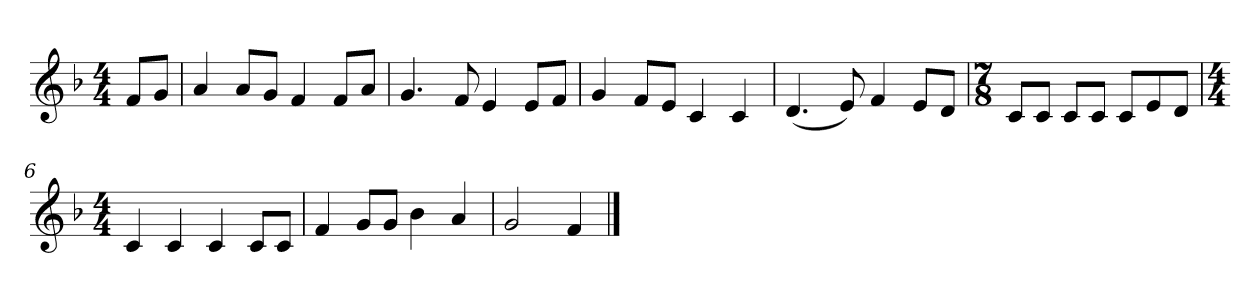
**kern
*part1
*staff1
*k[b-]
*M4/4
*MM120
=
8fL
8gJ
=1
4a
8aL
8gJ
4f
8fL
8aJ
=2
4.g
8f
4e
8eL
8fJ
=3
4g
8fL
8eJ
4c
4c
=4
(4.d
8e)
4f
8eL
8dJ
=5
*M7/8
8cL
8cJ
8cL
8cJ
8cL
8e
8dJ
=6
*M4/4
4c
4c
4c
8cL
8cJ
=7
4f
8gL
8gJ
4b-
4a
=8
2g
4f
==
*-
